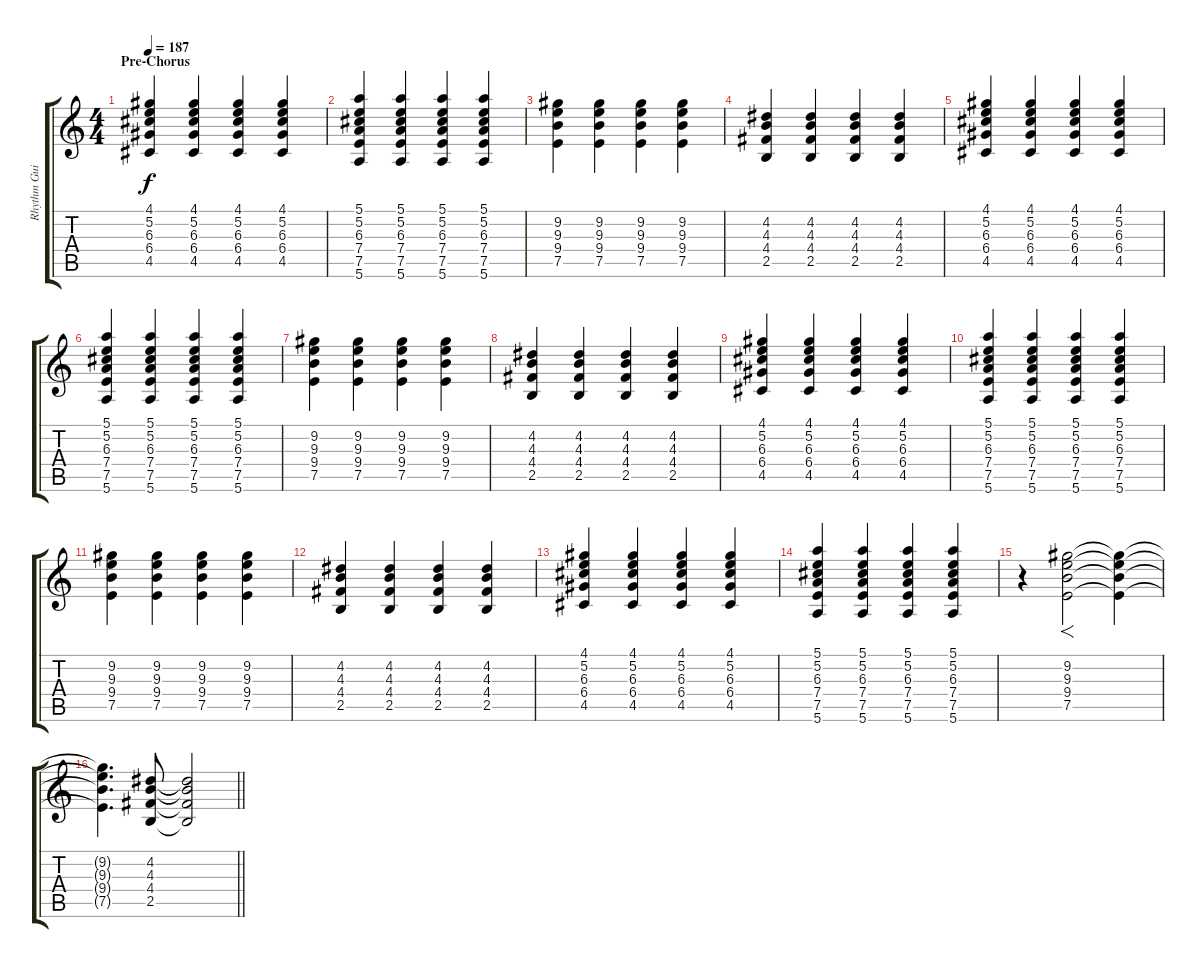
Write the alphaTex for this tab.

\track ("Rhythm Guitar" "Rhythm Gui") {instrument electricguitarclean}
\staff {score tabs}
\tuning (E4 B3 G3 D3 A2 E2) {hide}
\ts (4 4)
\section ("" "Pre-Chorus")
\tempo 187
\clef g2
\ks c
(4.1 5.2 6.3 6.4 4.5).4{dy f volume 16 instrument overdrivenguitar} (4.1 5.2 6.3 6.4 4.5).4 (4.1 5.2 6.3 6.4 4.5).4 (4.1 5.2 6.3 6.4 4.5).4 |
(5.1 5.2 6.3 7.4 7.5 5.6).4 (5.1 5.2 6.3 7.4 7.5 5.6).4 (5.1 5.2 6.3 7.4 7.5 5.6).4 (5.1 5.2 6.3 7.4 7.5 5.6).4 |
(9.2 9.3 9.4 7.5).4 (9.2 9.3 9.4 7.5).4 (9.2 9.3 9.4 7.5).4 (9.2 9.3 9.4 7.5).4 |
(4.2 4.3 4.4 2.5).4 (4.2 4.3 4.4 2.5).4 (4.2 4.3 4.4 2.5).4 (4.2 4.3 4.4 2.5).4 |
(4.1 5.2 6.3 6.4 4.5).4 (4.1 5.2 6.3 6.4 4.5).4 (4.1 5.2 6.3 6.4 4.5).4 (4.1 5.2 6.3 6.4 4.5).4 |
(5.1 5.2 6.3 7.4 7.5 5.6).4 (5.1 5.2 6.3 7.4 7.5 5.6).4 (5.1 5.2 6.3 7.4 7.5 5.6).4 (5.1 5.2 6.3 7.4 7.5 5.6).4 |
(9.2 9.3 9.4 7.5).4 (9.2 9.3 9.4 7.5).4 (9.2 9.3 9.4 7.5).4 (9.2 9.3 9.4 7.5).4 |
(4.2 4.3 4.4 2.5).4 (4.2 4.3 4.4 2.5).4 (4.2 4.3 4.4 2.5).4 (4.2 4.3 4.4 2.5).4 |
(4.1 5.2 6.3 6.4 4.5).4 (4.1 5.2 6.3 6.4 4.5).4 (4.1 5.2 6.3 6.4 4.5).4 (4.1 5.2 6.3 6.4 4.5).4 |
(5.1 5.2 6.3 7.4 7.5 5.6).4 (5.1 5.2 6.3 7.4 7.5 5.6).4 (5.1 5.2 6.3 7.4 7.5 5.6).4 (5.1 5.2 6.3 7.4 7.5 5.6).4 |
(9.2 9.3 9.4 7.5).4 (9.2 9.3 9.4 7.5).4 (9.2 9.3 9.4 7.5).4 (9.2 9.3 9.4 7.5).4 |
(4.2 4.3 4.4 2.5).4 (4.2 4.3 4.4 2.5).4 (4.2 4.3 4.4 2.5).4 (4.2 4.3 4.4 2.5).4 |
(4.1 5.2 6.3 6.4 4.5).4 (4.1 5.2 6.3 6.4 4.5).4 (4.1 5.2 6.3 6.4 4.5).4 (4.1 5.2 6.3 6.4 4.5).4 |
(5.1 5.2 6.3 7.4 7.5 5.6).4 (5.1 5.2 6.3 7.4 7.5 5.6).4 (5.1 5.2 6.3 7.4 7.5 5.6).4 (5.1 5.2 6.3 7.4 7.5 5.6).4 |
r.4 (9.2 9.3 9.4 7.5).2{f} (9.2{t} 9.3{t} 9.4{t} 7.5{t}).4{volume 0} |
\barLineRight lightlight
(9.2{t} 9.3{t} 9.4{t} 7.5{t}).4{d} (4.2 4.3 4.4 2.5).8 (4.2{t} 4.3{t} 4.4{t} 2.5{t}).2{volume 11}
